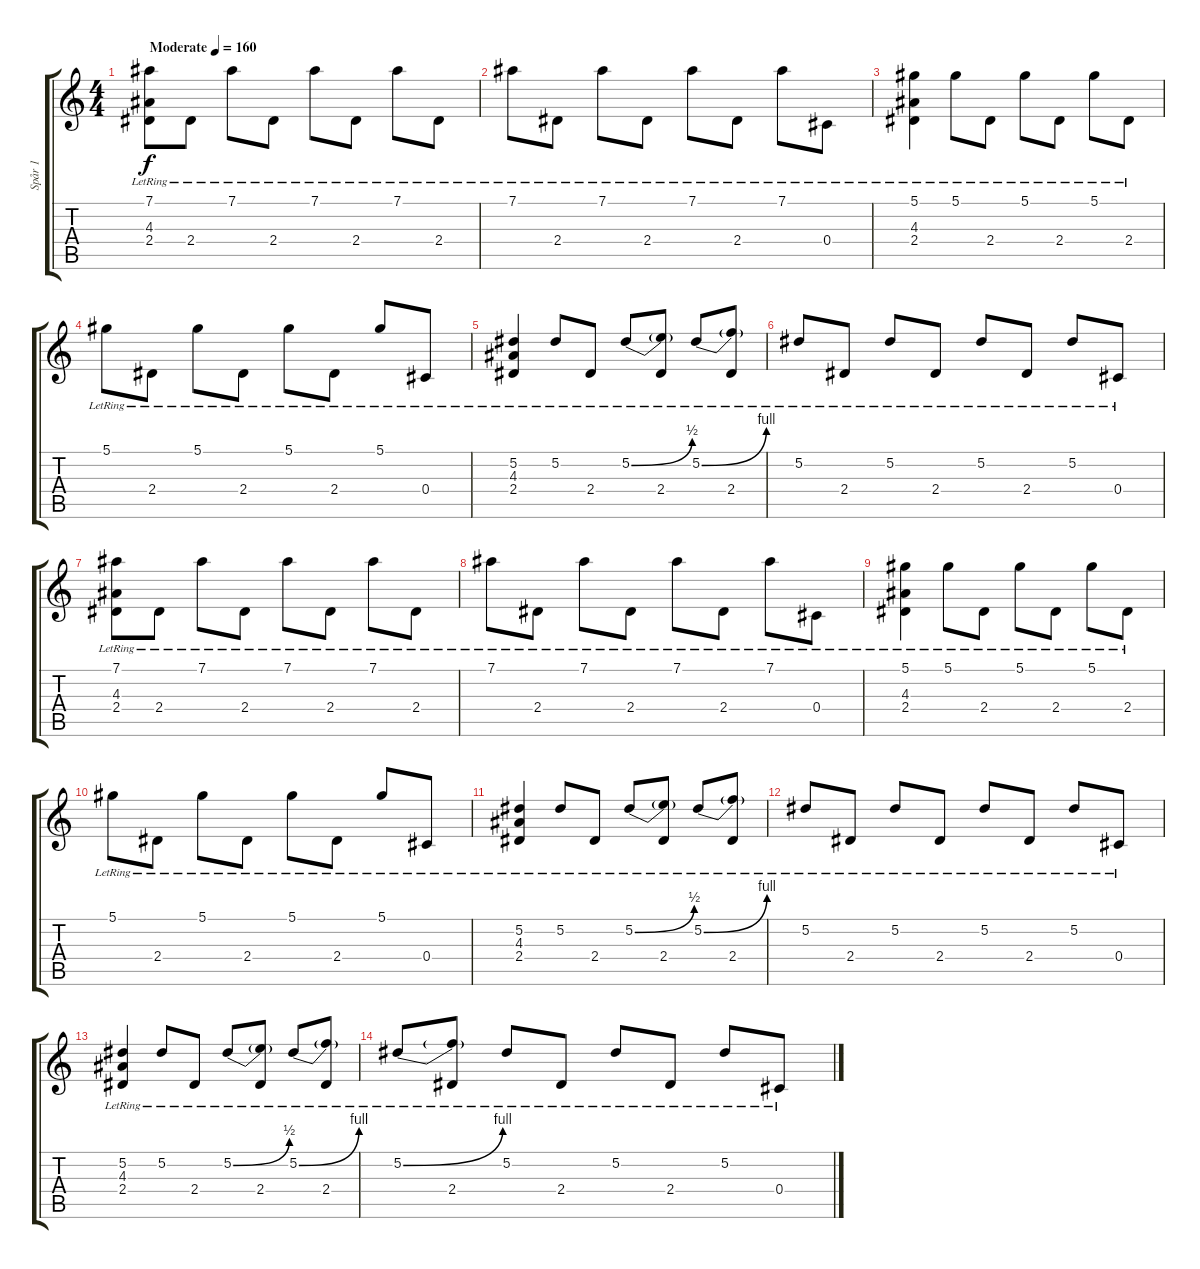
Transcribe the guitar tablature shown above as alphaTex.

\track ("Spår 1" "Spår 1") {instrument electricguitarjazz}
\staff {score tabs}
\tuning (Eb4 Bb3 Gb3 Db3 Ab2 Db2) {hide}
\ts (4 4)
\tempo (160 "Moderate")
\clef g2
\ks c
(7.1{lr} 4.3{lr} 2.4{lr}).8{dy f instrument electricguitarjazz} 2.4{lr}.8 7.1{lr}.8 2.4{lr}.8 7.1{lr}.8 2.4{lr}.8 7.1{lr}.8 2.4{lr}.8 |
7.1{lr}.8 2.4{lr}.8 7.1{lr}.8 2.4{lr}.8 7.1{lr}.8 2.4{lr}.8 7.1{lr}.8 0.4{lr}.8 |
(5.1{lr} 4.3{lr} 2.4{lr}).4 5.1{lr}.8 2.4{lr}.8 5.1{lr}.8 2.4{lr}.8 5.1{lr}.8 2.4{lr}.8 |
5.1{lr}.8 2.4{lr}.8 5.1{lr}.8 2.4{lr}.8 5.1{lr}.8 2.4{lr}.8 5.1{lr}.8 0.4{lr}.8 |
(5.2{lr} 4.3{lr} 2.4{lr}).4 5.2{lr}.8 2.4{lr}.8 5.2{be (bend 0 0 60 2) lr}.8 (5.2{t} 2.4{lr}).8 5.2{be (bend 0 0 60 4) lr}.8 (5.2{t} 2.4{lr}).8 |
5.2{lr}.8 2.4{lr}.8 5.2{lr}.8 2.4{lr}.8 5.2{lr}.8 2.4{lr}.8 5.2{lr}.8 0.4{lr}.8 |
(7.1{lr} 4.3{lr} 2.4{lr}).8 2.4{lr}.8 7.1{lr}.8 2.4{lr}.8 7.1{lr}.8 2.4{lr}.8 7.1{lr}.8 2.4{lr}.8 |
7.1{lr}.8 2.4{lr}.8 7.1{lr}.8 2.4{lr}.8 7.1{lr}.8 2.4{lr}.8 7.1{lr}.8 0.4{lr}.8 |
(5.1{lr} 4.3{lr} 2.4{lr}).4 5.1{lr}.8 2.4{lr}.8 5.1{lr}.8 2.4{lr}.8 5.1{lr}.8 2.4{lr}.8 |
5.1{lr}.8 2.4{lr}.8 5.1{lr}.8 2.4{lr}.8 5.1{lr}.8 2.4{lr}.8 5.1{lr}.8 0.4{lr}.8 |
(5.2{lr} 4.3{lr} 2.4{lr}).4 5.2{lr}.8 2.4{lr}.8 5.2{be (bend 0 0 60 2) lr}.8 (5.2{t} 2.4{lr}).8 5.2{be (bend 0 0 60 4) lr}.8 (5.2{t} 2.4{lr}).8 |
5.2{lr}.8 2.4{lr}.8 5.2{lr}.8 2.4{lr}.8 5.2{lr}.8 2.4{lr}.8 5.2{lr}.8 0.4{lr}.8 |
(5.2{lr} 4.3 2.4{lr}).4 5.2{lr}.8 2.4{lr}.8 5.2{be (bend 0 0 60 2) lr}.8 (5.2{t} 2.4{lr}).8 5.2{be (bend 0 0 60 4) lr}.8 (5.2{t} 2.4{lr}).8 |
5.2{be (bend 0 0 60 4) lr}.8 (5.2{t} 2.4{lr}).8 5.2{lr}.8 2.4{lr}.8 5.2{lr}.8 2.4{lr}.8 5.2{lr}.8 0.4{lr}.8
